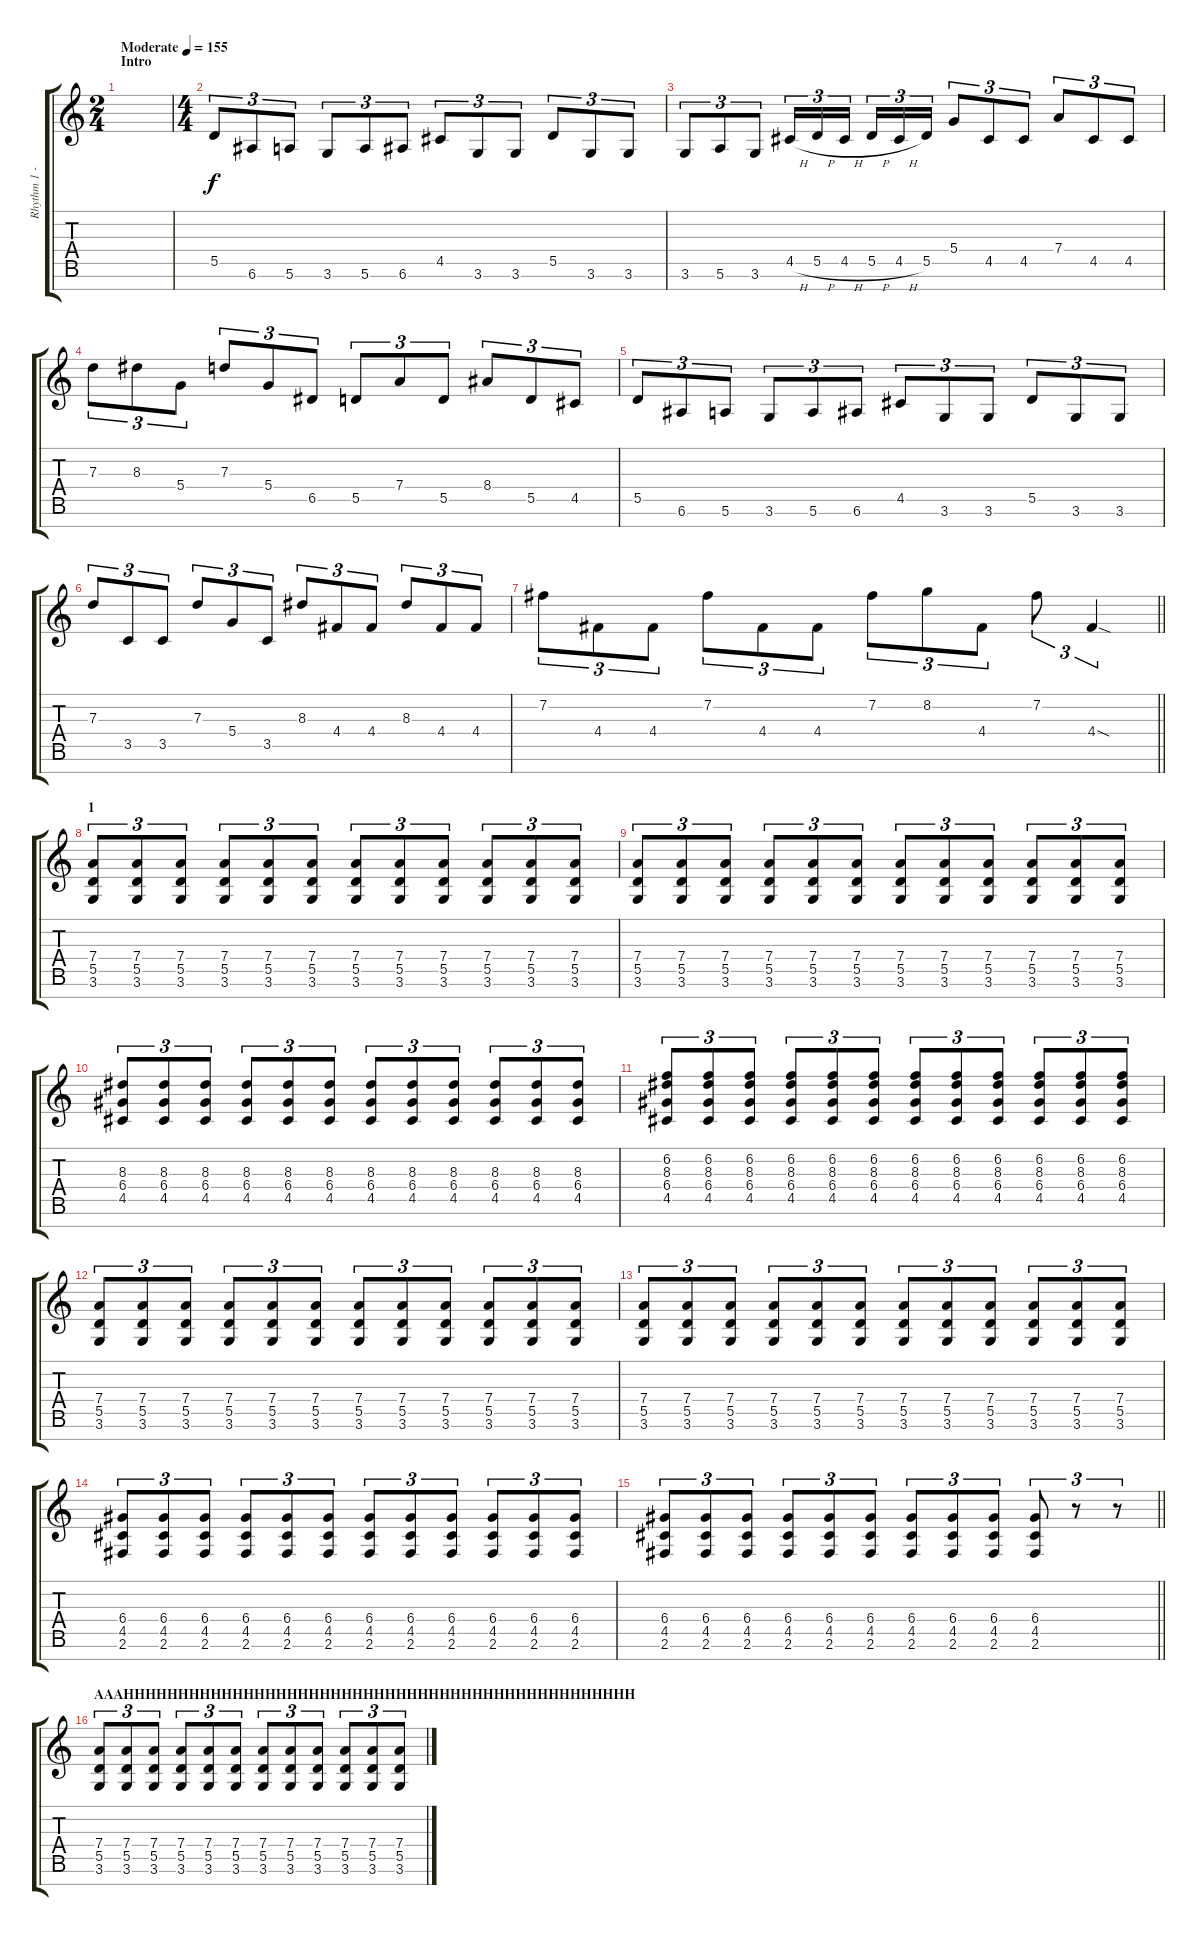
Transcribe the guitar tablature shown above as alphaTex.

\track ("Rhythm 1 - Rob" "Rhythm 1 -") {instrument distortionguitar}
\staff {score tabs}
\tuning (E4 B3 G3 D3 A2 E2 B1) {hide}
\ts (2 4)
\section ("" "Intro")
\tempo (155 "Moderate")
\clef g2
\ks c
|
\ts (4 4)
5.5.8{tu (3 2)} 6.6.8{tu (3 2)} 5.6.8{tu (3 2)} 3.6.8{tu (3 2)} 5.6.8{tu (3 2)} 6.6.8{tu (3 2)} 4.5.8{tu (3 2)} 3.6.8{tu (3 2)} 3.6.8{tu (3 2)} 5.5.8{tu (3 2)} 3.6.8{tu (3 2)} 3.6.8{tu (3 2)} |
3.6.8{tu (3 2)} 5.6.8{tu (3 2)} 3.6.8{tu (3 2)} 4.5{h}.16{tu (3 2)} 5.5{h}.16{tu (3 2)} 4.5{h}.16{tu (3 2) beam splitsecondary} 5.5{h}.16{tu (3 2)} 4.5{h}.16{tu (3 2)} 5.5.16{tu (3 2)} 5.4.8{tu (3 2)} 4.5.8{tu (3 2)} 4.5.8{tu (3 2)} 7.4.8{tu (3 2)} 4.5.8{tu (3 2)} 4.5.8{tu (3 2)} |
7.3.8{tu (3 2)} 8.3.8{tu (3 2)} 5.4.8{tu (3 2)} 7.3.8{tu (3 2)} 5.4.8{tu (3 2)} 6.5.8{tu (3 2)} 5.5.8{tu (3 2)} 7.4.8{tu (3 2)} 5.5.8{tu (3 2)} 8.4.8{tu (3 2)} 5.5.8{tu (3 2)} 4.5.8{tu (3 2)} |
5.5.8{tu (3 2)} 6.6.8{tu (3 2)} 5.6.8{tu (3 2)} 3.6.8{tu (3 2)} 5.6.8{tu (3 2)} 6.6.8{tu (3 2)} 4.5.8{tu (3 2)} 3.6.8{tu (3 2)} 3.6.8{tu (3 2)} 5.5.8{tu (3 2)} 3.6.8{tu (3 2)} 3.6.8{tu (3 2)} |
7.3.8{tu (3 2)} 3.5.8{tu (3 2)} 3.5.8{tu (3 2)} 7.3.8{tu (3 2)} 5.4.8{tu (3 2)} 3.5.8{tu (3 2)} 8.3.8{tu (3 2)} 4.4.8{tu (3 2)} 4.4.8{tu (3 2)} 8.3.8{tu (3 2)} 4.4.8{tu (3 2)} 4.4.8{tu (3 2)} |
\barLineRight lightlight
7.2.8{tu (3 2)} 4.4.8{tu (3 2)} 4.4.8{tu (3 2)} 7.2.8{tu (3 2)} 4.4.8{tu (3 2)} 4.4.8{tu (3 2)} 7.2.8{tu (3 2)} 8.2.8{tu (3 2)} 4.4.8{tu (3 2)} 7.2.8{tu (3 2)} 4.4{sod}.4{tu (3 2)} |
\section ("" "1")
(7.4 5.5 3.6).8{tu (3 2)} (7.4 5.5 3.6).8{tu (3 2)} (7.4 5.5 3.6).8{tu (3 2)} (7.4 5.5 3.6).8{tu (3 2)} (7.4 5.5 3.6).8{tu (3 2)} (7.4 5.5 3.6).8{tu (3 2)} (7.4 5.5 3.6).8{tu (3 2)} (7.4 5.5 3.6).8{tu (3 2)} (7.4 5.5 3.6).8{tu (3 2)} (7.4 5.5 3.6).8{tu (3 2)} (7.4 5.5 3.6).8{tu (3 2)} (7.4 5.5 3.6).8{tu (3 2)} |
(7.4 5.5 3.6).8{tu (3 2)} (7.4 5.5 3.6).8{tu (3 2)} (7.4 5.5 3.6).8{tu (3 2)} (7.4 5.5 3.6).8{tu (3 2)} (7.4 5.5 3.6).8{tu (3 2)} (7.4 5.5 3.6).8{tu (3 2)} (7.4 5.5 3.6).8{tu (3 2)} (7.4 5.5 3.6).8{tu (3 2)} (7.4 5.5 3.6).8{tu (3 2)} (7.4 5.5 3.6).8{tu (3 2)} (7.4 5.5 3.6).8{tu (3 2)} (7.4 5.5 3.6).8{tu (3 2)} |
(8.3 6.4 4.5).8{tu (3 2)} (8.3 6.4 4.5).8{tu (3 2)} (8.3 6.4 4.5).8{tu (3 2)} (8.3 6.4 4.5).8{tu (3 2)} (8.3 6.4 4.5).8{tu (3 2)} (8.3 6.4 4.5).8{tu (3 2)} (8.3 6.4 4.5).8{tu (3 2)} (8.3 6.4 4.5).8{tu (3 2)} (8.3 6.4 4.5).8{tu (3 2)} (8.3 6.4 4.5).8{tu (3 2)} (8.3 6.4 4.5).8{tu (3 2)} (8.3 6.4 4.5).8{tu (3 2)} |
(6.2 8.3 6.4 4.5).8{tu (3 2)} (6.2 8.3 6.4 4.5).8{tu (3 2)} (6.2 8.3 6.4 4.5).8{tu (3 2)} (6.2 8.3 6.4 4.5).8{tu (3 2)} (6.2 8.3 6.4 4.5).8{tu (3 2)} (6.2 8.3 6.4 4.5).8{tu (3 2)} (6.2 8.3 6.4 4.5).8{tu (3 2)} (6.2 8.3 6.4 4.5).8{tu (3 2)} (6.2 8.3 6.4 4.5).8{tu (3 2)} (6.2 8.3 6.4 4.5).8{tu (3 2)} (6.2 8.3 6.4 4.5).8{tu (3 2)} (6.2 8.3 6.4 4.5).8{tu (3 2)} |
(7.4 5.5 3.6).8{tu (3 2)} (7.4 5.5 3.6).8{tu (3 2)} (7.4 5.5 3.6).8{tu (3 2)} (7.4 5.5 3.6).8{tu (3 2)} (7.4 5.5 3.6).8{tu (3 2)} (7.4 5.5 3.6).8{tu (3 2)} (7.4 5.5 3.6).8{tu (3 2)} (7.4 5.5 3.6).8{tu (3 2)} (7.4 5.5 3.6).8{tu (3 2)} (7.4 5.5 3.6).8{tu (3 2)} (7.4 5.5 3.6).8{tu (3 2)} (7.4 5.5 3.6).8{tu (3 2)} |
(7.4 5.5 3.6).8{tu (3 2)} (7.4 5.5 3.6).8{tu (3 2)} (7.4 5.5 3.6).8{tu (3 2)} (7.4 5.5 3.6).8{tu (3 2)} (7.4 5.5 3.6).8{tu (3 2)} (7.4 5.5 3.6).8{tu (3 2)} (7.4 5.5 3.6).8{tu (3 2)} (7.4 5.5 3.6).8{tu (3 2)} (7.4 5.5 3.6).8{tu (3 2)} (7.4 5.5 3.6).8{tu (3 2)} (7.4 5.5 3.6).8{tu (3 2)} (7.4 5.5 3.6).8{tu (3 2)} |
(6.4 4.5 2.6).8{tu (3 2)} (6.4 4.5 2.6).8{tu (3 2)} (6.4 4.5 2.6).8{tu (3 2)} (6.4 4.5 2.6).8{tu (3 2)} (6.4 4.5 2.6).8{tu (3 2)} (6.4 4.5 2.6).8{tu (3 2)} (6.4 4.5 2.6).8{tu (3 2)} (6.4 4.5 2.6).8{tu (3 2)} (6.4 4.5 2.6).8{tu (3 2)} (6.4 4.5 2.6).8{tu (3 2)} (6.4 4.5 2.6).8{tu (3 2)} (6.4 4.5 2.6).8{tu (3 2)} |
\barLineRight lightlight
(6.4 4.5 2.6).8{tu (3 2)} (6.4 4.5 2.6).8{tu (3 2)} (6.4 4.5 2.6).8{tu (3 2)} (6.4 4.5 2.6).8{tu (3 2)} (6.4 4.5 2.6).8{tu (3 2)} (6.4 4.5 2.6).8{tu (3 2)} (6.4 4.5 2.6).8{tu (3 2)} (6.4 4.5 2.6).8{tu (3 2)} (6.4 4.5 2.6).8{tu (3 2)} (6.4 4.5 2.6).8{tu (3 2)} r.8{tu (3 2)} r.8{tu (3 2)} |
\section ("" "AAAHHHHHHHHHHHHHHHHHHHHHHHHHHHHHHHHHHHHHHHHHHHHHHH")
(7.4 5.5 3.6).8{tu (3 2)} (7.4 5.5 3.6).8{tu (3 2)} (7.4 5.5 3.6).8{tu (3 2)} (7.4 5.5 3.6).8{tu (3 2)} (7.4 5.5 3.6).8{tu (3 2)} (7.4 5.5 3.6).8{tu (3 2)} (7.4 5.5 3.6).8{tu (3 2)} (7.4 5.5 3.6).8{tu (3 2)} (7.4 5.5 3.6).8{tu (3 2)} (7.4 5.5 3.6).8{tu (3 2)} (7.4 5.5 3.6).8{tu (3 2)} (7.4 5.5 3.6).8{tu (3 2)}
